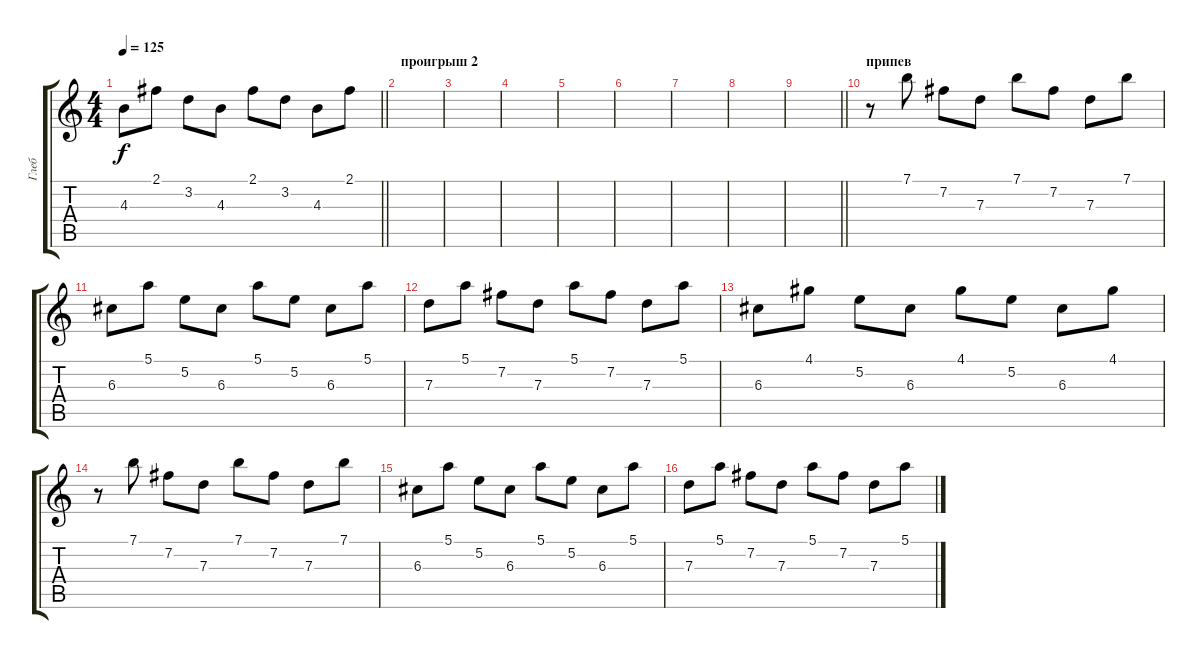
\track ("Глеб" "Глеб") {instrument electricguitarclean}
\staff {score tabs}
\tuning (E4 B3 G3 D3 A2 E2) {hide}
\ts (4 4)
\tempo 125
\clef g2
\barLineRight lightlight
\ks c
4.3.8{dy f} 2.1.8 3.2.8 4.3.8 2.1.8 3.2.8 4.3.8 2.1.8 |
\section ("" "проигрыш 2")
|
|
|
|
|
|
|
\barLineRight lightlight
|
\section ("" "припев")
r.8 7.1.8 7.2.8 7.3.8 7.1.8 7.2.8 7.3.8 7.1.8 |
6.3.8 5.1.8 5.2.8 6.3.8 5.1.8 5.2.8 6.3.8 5.1.8 |
7.3.8 5.1.8 7.2.8 7.3.8 5.1.8 7.2.8 7.3.8 5.1.8 |
6.3.8 4.1.8 5.2.8 6.3.8 4.1.8 5.2.8 6.3.8 4.1.8 |
r.8 7.1.8 7.2.8 7.3.8 7.1.8 7.2.8 7.3.8 7.1.8 |
6.3.8 5.1.8 5.2.8 6.3.8 5.1.8 5.2.8 6.3.8 5.1.8 |
7.3.8 5.1.8 7.2.8 7.3.8 5.1.8 7.2.8 7.3.8 5.1.8
